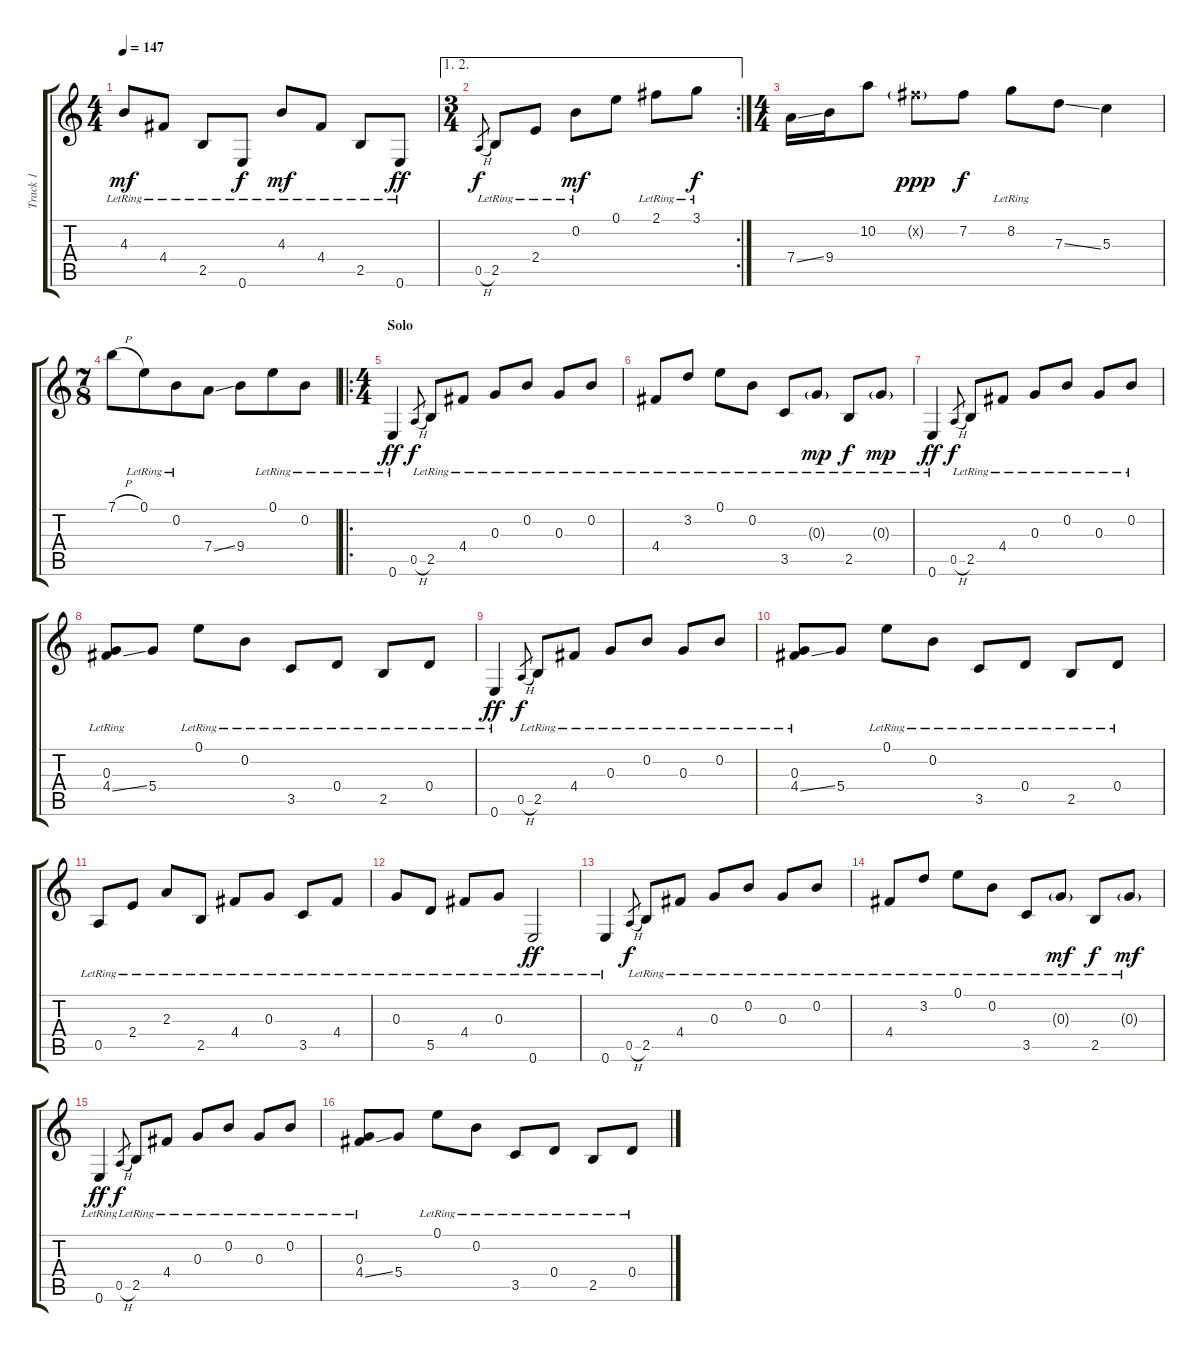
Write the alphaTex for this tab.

\track ("Track 1" "Track 1") {instrument acousticguitarsteel}
\staff {score tabs}
\tuning (E4 B3 G3 D3 A2 E2) {hide}
\ts (4 4)
\tempo 147
\clef g2
\ks c
4.3{lr}.8{dy mf} 4.4{lr}.8 2.5{lr}.8 0.6{lr}.8{dy f} 4.3{lr}.8{dy mf} 4.4{lr}.8 2.5{lr}.8 0.6{lr}.8{dy ff} |
\ae (1 2)
\rc 2
\ts (3 4)
0.5{h}.8{gr dy f} 2.5{lr}.8 2.4{lr}.8 0.2{lr}.8{dy mf} 0.1.8 2.1{lr}.8 3.1{lr}.8{dy f} |
\ts (4 4)
7.4{ss}.16 9.4.16 10.2.8 7.2{g x}.8{dy ppp} 7.2.8{dy f} 8.2{lr}.8 7.3{ss}.8 5.3.4 |
\ts (7 8)
7.1{h}.8 0.1{lr}.8 0.2{lr}.8 7.4{ss}.8 9.4.8 0.1{lr}.8 0.2{lr}.8 |
\ro
\ts (4 4)
\section ("" "Solo")
0.6{lr}.4{dy ff balance 8} 0.5{h}.8{gr dy f} 2.5{lr}.8 4.4{lr}.8 0.3{lr}.8 0.2{lr}.8 0.3{lr}.8 0.2{lr}.8 |
4.4{lr}.8 3.2{lr}.8 0.1{lr}.8 0.2{lr}.8 3.5{lr}.8 0.3{g lr}.8{dy mp} 2.5{lr}.8{dy f} 0.3{g lr}.8{dy mp} |
0.6{lr}.4{dy ff} 0.5{h}.8{gr dy f} 2.5{lr}.8 4.4{lr}.8 0.3{lr}.8 0.2{lr}.8 0.3{lr}.8 0.2{lr}.8 |
(0.3{lr} 4.4{ss}).8 5.4.8 0.1{lr}.8 0.2{lr}.8 3.5{lr}.8 0.4{lr}.8 2.5{lr}.8 0.4{lr}.8 |
0.6{lr}.4{dy ff} 0.5{h}.8{gr dy f} 2.5{lr}.8 4.4{lr}.8 0.3{lr}.8 0.2{lr}.8 0.3{lr}.8 0.2{lr}.8 |
(0.3{lr} 4.4{ss}).8 5.4.8 0.1{lr}.8 0.2{lr}.8 3.5{lr}.8 0.4{lr}.8 2.5{lr}.8 0.4{lr}.8 |
0.5{lr}.8 2.4{lr}.8 2.3{lr}.8 2.5{lr}.8 4.4{lr}.8 0.3{lr}.8 3.5{lr}.8 4.4{lr}.8 |
0.3{lr}.8 5.5{lr}.8 4.4{lr}.8 0.3{lr}.8 0.6{lr}.2{dy ff} |
0.6{lr}.4 0.5{h}.8{gr dy f} 2.5{lr}.8 4.4{lr}.8 0.3{lr}.8 0.2{lr}.8 0.3{lr}.8 0.2{lr}.8 |
4.4{lr}.8 3.2{lr}.8 0.1{lr}.8 0.2{lr}.8 3.5{lr}.8 0.3{g lr}.8{dy mf} 2.5{lr}.8{dy f} 0.3{g lr}.8{dy mf} |
0.6{lr}.4{dy ff} 0.5{h}.8{gr dy f} 2.5{lr}.8 4.4{lr}.8 0.3{lr}.8 0.2{lr}.8 0.3{lr}.8 0.2{lr}.8 |
(0.3{lr} 4.4{ss}).8 5.4.8 0.1{lr}.8 0.2{lr}.8 3.5{lr}.8 0.4{lr}.8 2.5{lr}.8 0.4{lr}.8
